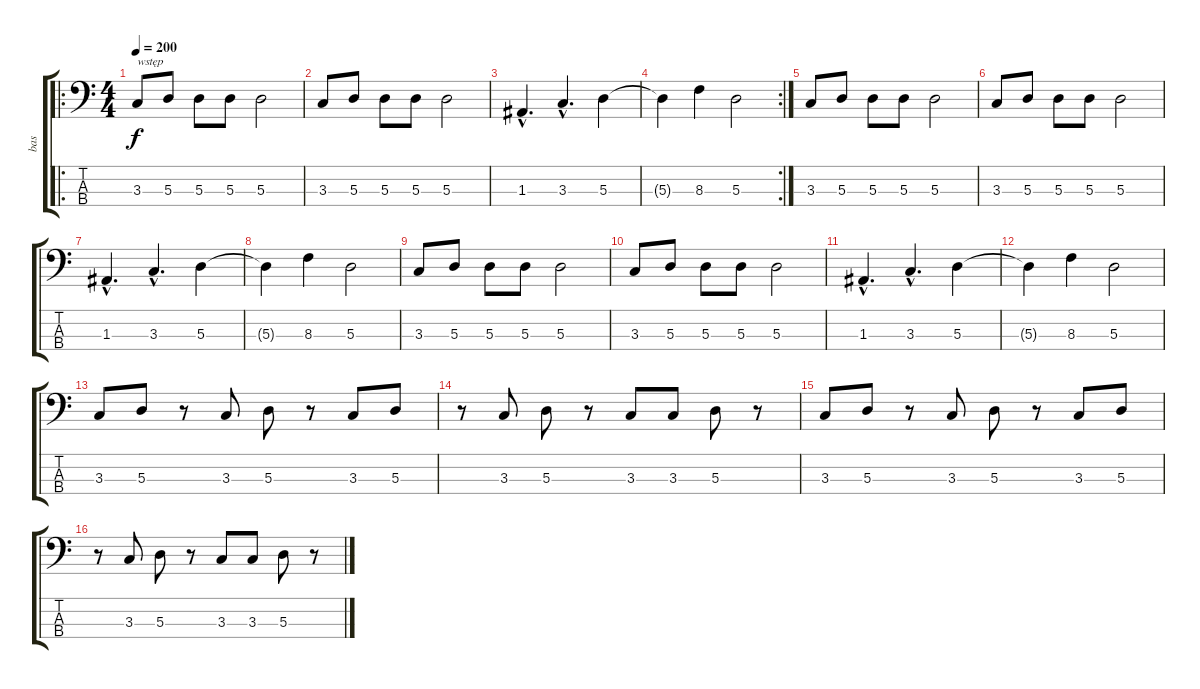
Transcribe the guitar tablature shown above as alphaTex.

\track ("bas" "bas") {instrument electricbassfinger}
\staff {score tabs}
\tuning (G2 D2 A1 E1) {hide}
\ro
\ts (4 4)
\tempo 200
\clef f4
\ks c
3.3.8{txt "wstęp" dy f instrument electricbassfinger} 5.3.8 5.3.8 5.3.8 5.3.2 |
3.3.8 5.3.8 5.3.8 5.3.8 5.3.2 |
1.3{hac}.4{d} 3.3{hac}.4{d} 5.3.4 |
\rc 2
5.3{t}.4 8.3.4 5.3.2 |
3.3.8 5.3.8 5.3.8 5.3.8 5.3.2 |
3.3.8 5.3.8 5.3.8 5.3.8 5.3.2 |
1.3{hac}.4{d} 3.3{hac}.4{d} 5.3.4 |
5.3{t}.4 8.3.4 5.3.2 |
3.3.8 5.3.8 5.3.8 5.3.8 5.3.2 |
3.3.8 5.3.8 5.3.8 5.3.8 5.3.2 |
1.3{hac}.4{d} 3.3{hac}.4{d} 5.3.4 |
5.3{t}.4 8.3.4 5.3.2 |
3.3.8 5.3.8 r.8 3.3.8 5.3.8 r.8 3.3.8 5.3.8 |
r.8 3.3.8 5.3.8 r.8 3.3.8 3.3.8 5.3.8 r.8 |
3.3.8 5.3.8 r.8 3.3.8 5.3.8 r.8 3.3.8 5.3.8 |
r.8 3.3.8 5.3.8 r.8 3.3.8 3.3.8 5.3.8 r.8
